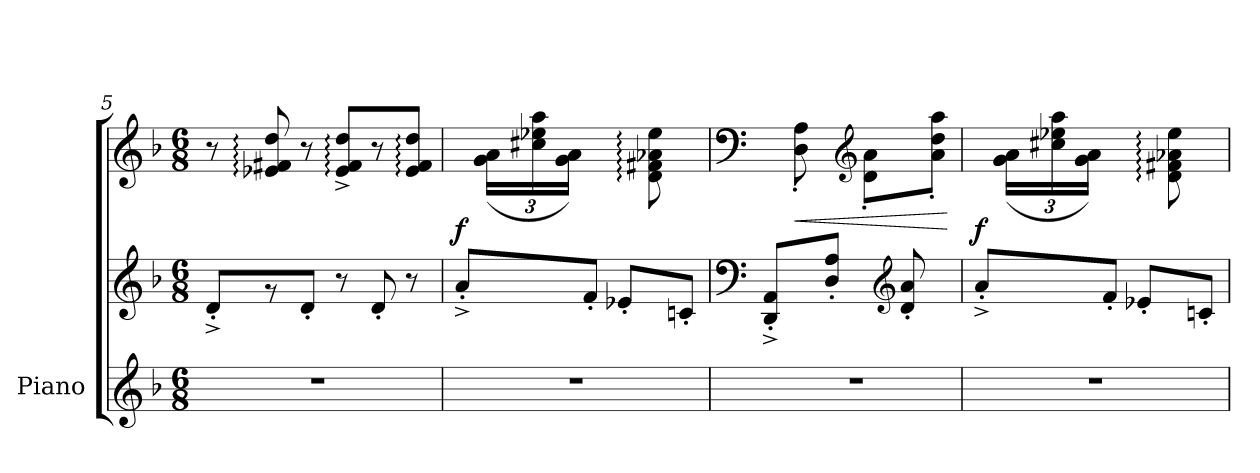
**kern	**kern	**kern	**dynam
*part1	*part1	*part1	*part1
*staff3	*staff2	*staff1	*staff1/2/3
*I"Piano	*	*	*
*I'Pno.	*	*	*
!!LO:LB:g=z
*clefG2	*clefG2	*clefG2	*
*k[b-]	*k[b-]	*k[b-]	*
*F:	*F:	*F:	*
*M6/8	*M6/8	*M6/8	*
=5	=5	=5	=5
2.r	8d'^/L	8r	.
.	8rg	8e-X/: 8f#X/: 8dd/:	.
.	8d'/J	8r	.
.	8r	8e-/:^ 8f#/:^ 8dd/:^L	.
.	8d'/	8r	.
.	8r	8e-/: 8f#/: 8dd/:J	.
=6	=6	=6	=6
*	*	*^	*
!	!	!	!	!LO:DY:a=2
2.r	8a'^/L	2.ryy	8ryy	f
*	*	*	*Xbrackettup	*
.	8ryy	.	(>24g\ 24a\L	.
.	.	.	24cc#X\ 24ee-X\ 24aa\	.
.	.	.	24g\ 24a\J)	.
.	8f'/J	.	4ryy	.
.	8e-X'/L	.	.	.
.	8ryy	.	8d\: 8f#X\: 8a-X\: 8ee-\:	.
.	8cn'/J	.	8ryy	.
=7	=7	=7	=7	=7
*	*clefF4	*clefF4	*	*
2.r	8DD/'^ 8AA/'^L	2.ryy	8ryy	.
!	!	!	!	!LO:HP:b
.	8ryy	.	8D\' 8A\'	<
.	8D/' 8A/'J	.	8ryy	.
*	*	*clefG2	*	*
.	8ryy	.	8d\' 8a\'L	.
*	*clefG2	*	*	*
.	8d/' 8a/'	.	8ryy	.
.	8ryy	.	8a\' 8dd\' 8aa\'J	.
*	*	*v	*v	*
.	.	.	[
=8	=8	=8	=8
*	*	*^	*
!	!	!	!	!LO:DY:a=2
2.r	8a'^/L	2.ryy	8ryy	f
.	8ryy	.	(>24g\ 24a\L	.
.	.	.	24cc#X\ 24ee-X\ 24aa\	.
.	.	.	24g\ 24a\J)	.
.	8f'/J	.	4ryy	.
.	8e-X'/L	.	.	.
.	8ryy	.	8d\: 8f#X\: 8a-X\: 8ee-\:	.
.	8cn'/J	.	8ryy	.
*	*	*v	*v	*
=	=	=	=
*-	*-	*-	*-
